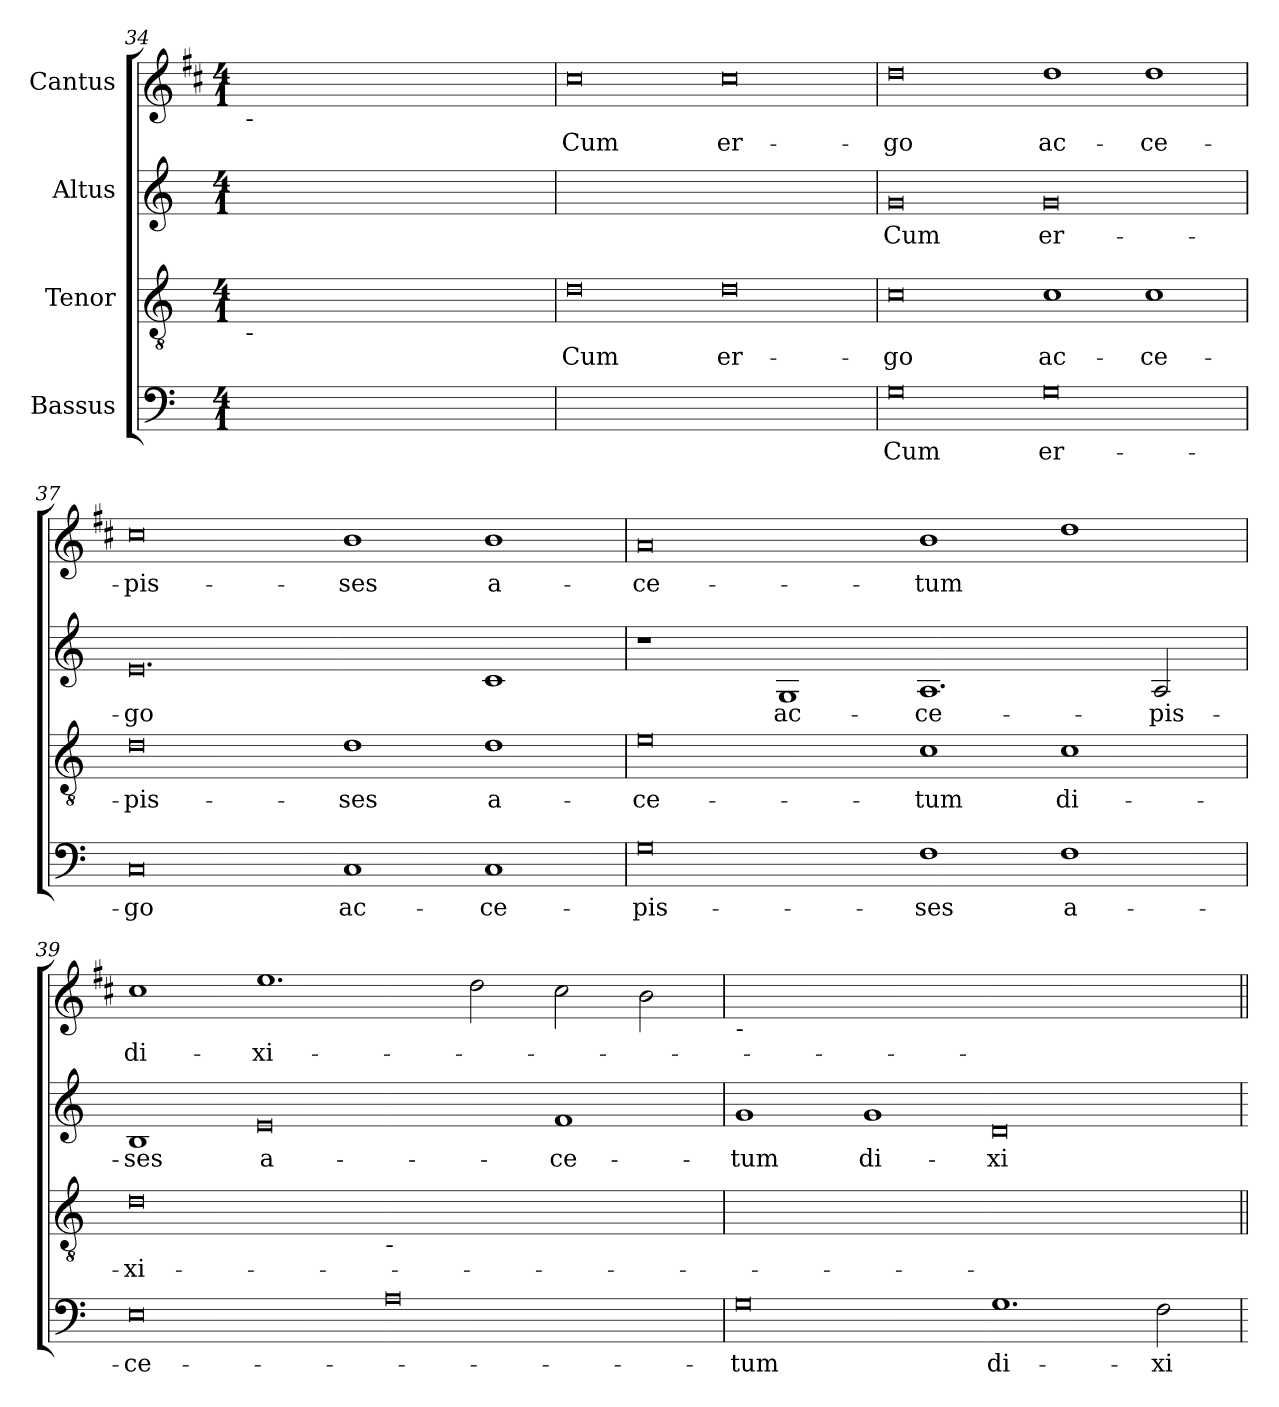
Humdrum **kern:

**kern	**text	**kern	**text	**kern	**text	**kern	**text
*part4	*part4	*part3	*part3	*part2	*part2	*part1	*part1
*staff4	*staff4	*staff3	*staff3	*staff2	*staff2	*staff1	*staff1
*I"Bassus	*	*I"Tenor	*	*I"Altus	*	*I"Cantus	*
!!LO:LB:g=z
*clefF4	*	*clefGv2	*	*clefG2	*	*clefG2	*
*	*	*	*	*	*	*ITrd1c2	*
*k[]	*	*k[]	*	*k[]	*	*k[]	*
*C:	*	*C:	*	*C:	*	*C:	*
*M4/1	*	*M4/1	*	*M4/1	*	*M4/1	*
=34	=34	=34	=34	=34	=34	=34	=34
!	!	!	!	!	!	!LO:TX:b:t=-	!
!	!	!LO:TX:b:t=-	!	!	!	!	!
!	!	!	!LO:LY:b	!	!	!	!LO:LY:b
00ryy	.	[0e;<yy	-tum.	00ryy	.	[0e;<yy	tum.
.	.	0eyy]	.	.	.	0eyy]	.
!!LO:LB:g=z
=35	=35	=35	=35	=35	=35	=35	=35
!	!	!	!LO:LY:b	!	!	!	!LO:LY:b
00ryy	.	0d	Cum	00ryy	.	0b	Cum
!	!	!	!LO:LY:b	!	!	!	!LO:LY:b
.	.	0d	er-	.	.	0b	er-
=36	=36	=36	=36	=36	=36	=36	=36
!	!LO:LY:b	!	!LO:LY:b	!	!LO:LY:b	!	!LO:LY:b
0G	Cum	0c	-go	0g	Cum	0cc	-go
!	!LO:LY:b	!	!LO:LY:b	!	!LO:LY:b	!	!LO:LY:b
0G	er-	1c	ac-	0g	er-	1cc	ac-
!	!	!	!LO:LY:b	!	!	!	!LO:LY:b
.	.	1c	-ce-	.	.	1cc	-ce-
=37	=37	=37	=37	=37	=37	=37	=37
!	!LO:LY:b	!	!LO:LY:b	!	!LO:LY:b	!	!LO:LY:b
0C	-go	0d	-pis-	0.e	-go	0b	-pis-
!	!LO:LY:b	!	!LO:LY:b	!	!	!	!LO:LY:b
1C	ac-	1d	-ses	.	.	1a	-ses
!	!LO:LY:b	!	!LO:LY:b	!	!	!	!LO:LY:b
1C	-ce-	1d	a-	1c	.	1a	a-
=38	=38	=38	=38	=38	=38	=38	=38
!	!LO:LY:b	!	!LO:LY:b	!	!	!	!LO:LY:b
0G	-pis-	0e	-ce-	1r	.	0g	-ce-
!	!	!	!	!	!LO:LY:b	!	!
.	.	.	.	1G	ac-	.	.
!	!LO:LY:b	!	!LO:LY:b	!	!LO:LY:b	!	!LO:LY:b
1F	-ses	1c	-tum	1.A	-ce-	1a	-tum
!	!LO:LY:b	!	!LO:LY:b	!	!	!	!
1F	a-	1c	di-	.	.	1cc	.
!	!	!	!	!	!LO:LY:b	!	!
.	.	.	.	2A	-pis-	.	.
=39	=39	=39	=39	=39	=39	=39	=39
!	!LO:LY:b	!	!LO:LY:b	!	!LO:LY:b	!	!LO:LY:b
0E	-ce-	0d	-xi-	1B	-ses	1b	di-
!	!	!	!	!	!LO:LY:b	!	!LO:LY:b
.	.	.	.	0e	a-	1.dd	-xi-
!	!	!LO:TX:b:t=-	!	!	!	!	!
!	!	!	!LO:LY:b	!	!	!	!
0A	.	[0B;<yy	-sti	.	.	.	.
.	.	.	.	.	.	2cc	.
!	!	!	!	!	!LO:LY:b	!	!
.	.	.	.	1f	-ce-	2b	.
.	.	.	.	.	.	2a	.
=40	=40	=40	=40	=40	=40	=40	=40
!	!	!	!	!	!	!LO:TX:b:t=-	!
!	!LO:LY:b	!	!	!	!LO:LY:b	!	!LO:LY:b
0G	-tum	0Byy_	.	1g	-tum	[0g;<yy	-sti
!	!	!	!	!	!LO:LY:b	!	!
.	.	.	.	1g	di-	.	.
!	!LO:LY:b	!	!	!	!LO:LY:b	!	!
1.G	di-	0Byy]	.	0d	-xi-	0gyy]	.
!	!LO:LY:b	!	!	!	!	!	!
2F	-xi-	.	.	.	.	.	.
=	=||	=||	=||	=	=||	=||	=||
*-	*-	*-	*-	*-	*-	*-	*-
